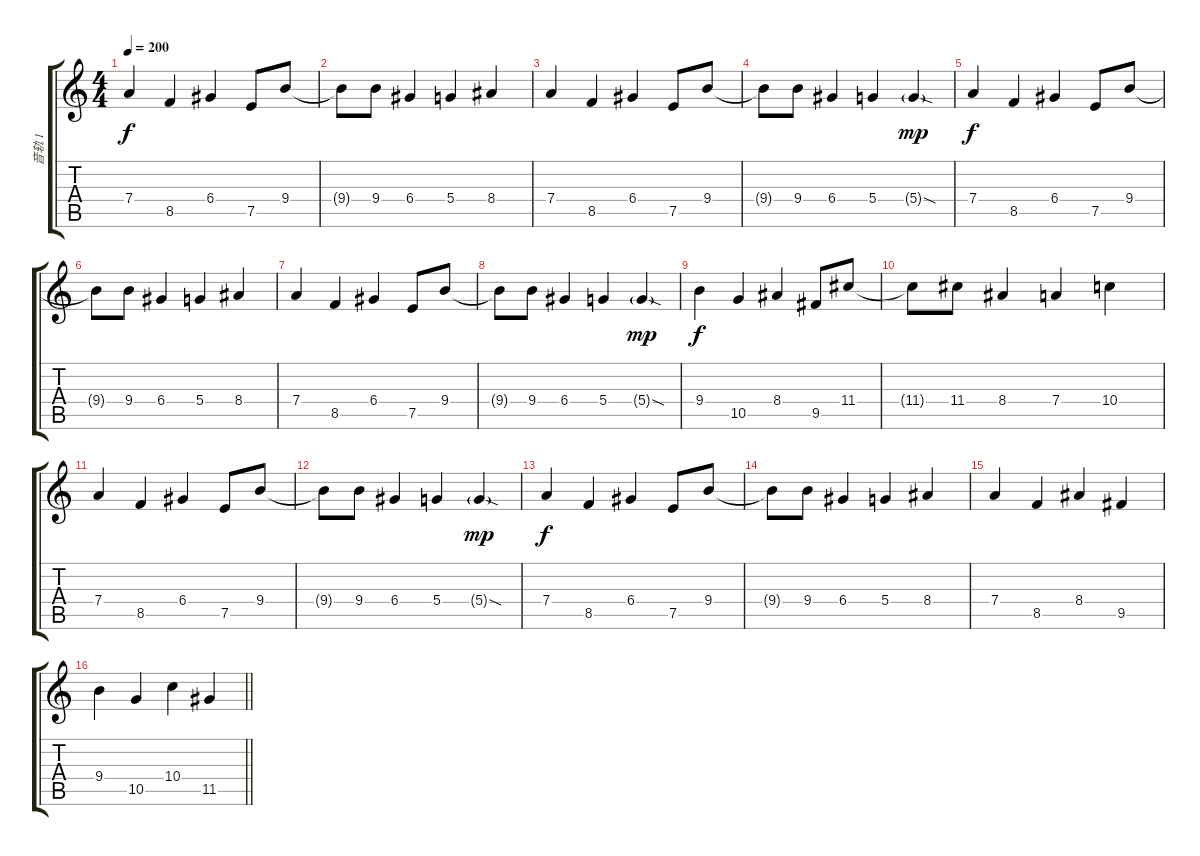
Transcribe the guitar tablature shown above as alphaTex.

\track ("音轨 1" "音轨 1") {instrument distortionguitar}
\staff {score tabs}
\tuning (E4 B3 G3 D3 A2 E2) {hide}
\ts (4 4)
\tempo 200
\clef g2
\ks c
7.4.4{dy f} 8.5.4 6.4.4 7.5.8 9.4.8 |
9.4{t}.8 9.4.8 6.4.4 5.4.4 8.4.4 |
7.4.4 8.5.4 6.4.4 7.5.8 9.4.8 |
9.4{t}.8 9.4.8 6.4.4 5.4.4 5.4{sod g}.4{dy mp} |
7.4.4{dy f} 8.5.4 6.4.4 7.5.8 9.4.8 |
9.4{t}.8 9.4.8 6.4.4 5.4.4 8.4.4 |
7.4.4 8.5.4 6.4.4 7.5.8 9.4.8 |
9.4{t}.8 9.4.8 6.4.4 5.4.4 5.4{sod g}.4{dy mp} |
9.4.4{dy f} 10.5.4 8.4.4 9.5.8 11.4.8 |
11.4{t}.8 11.4.8 8.4.4 7.4.4 10.4.4 |
7.4.4 8.5.4 6.4.4 7.5.8 9.4.8 |
9.4{t}.8 9.4.8 6.4.4 5.4.4 5.4{sod g}.4{dy mp} |
7.4.4{dy f} 8.5.4 6.4.4 7.5.8 9.4.8 |
9.4{t}.8 9.4.8 6.4.4 5.4.4 8.4.4 |
7.4.4 8.5.4 8.4.4 9.5.4 |
\barLineRight lightlight
9.4.4 10.5.4 10.4.4 11.5.4
